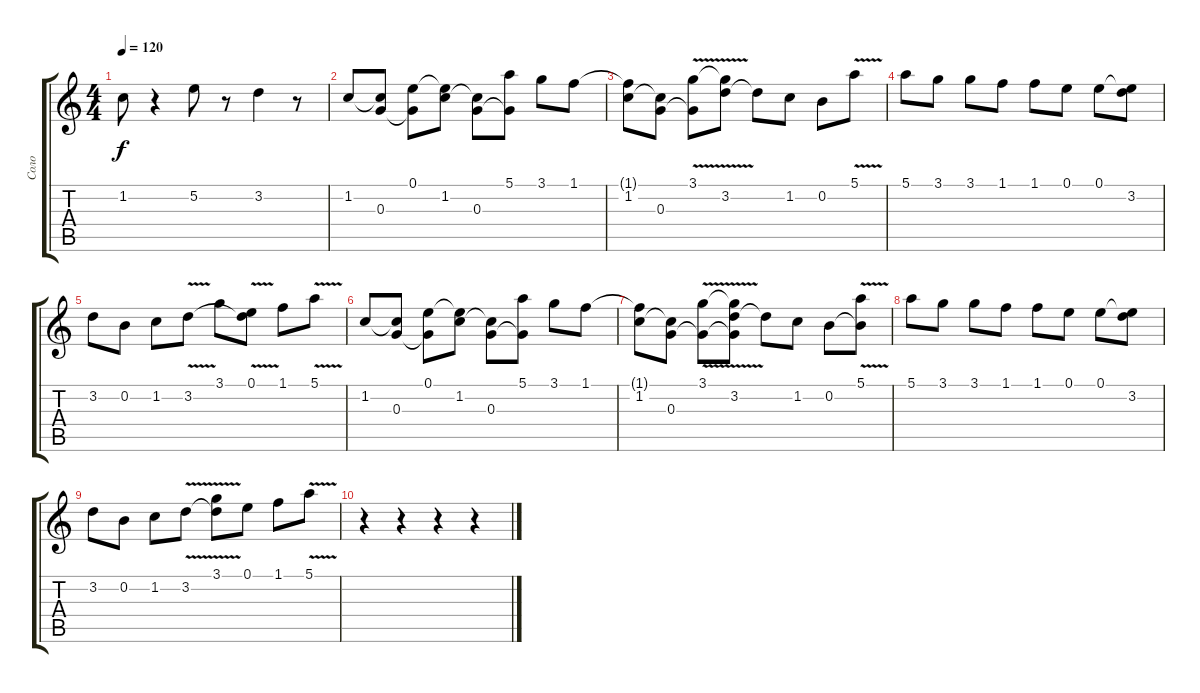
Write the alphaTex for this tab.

\track ("Соло" "Соло") {instrument distortionguitar}
\staff {score tabs}
\tuning (E4 B3 G3 D3 A2 E2) {hide}
\ts (4 4)
\tempo 120
\clef g2
\ks c
1.2.8{dy f} r.4 5.2.8 r.8 3.2.4 r.8 |
1.2.8 (1.2{t} 0.3).8 (0.1 0.3{t}).8 (0.1{t} 1.2).8 (1.2{t} 0.3).8 (5.1 0.3{t}).8 3.1.8 1.1.8 |
(1.1{t} 1.2).8 (1.2{t} 0.3).8 (3.1{v} 0.3{t}).8 (3.1{t} 3.2).8 3.2{t}.8 1.2.8 0.2.8 5.1{v}.8 |
5.1.8 3.1.8 3.1.8 1.1.8 1.1.8 0.1.8 0.1.8 (0.1{t} 3.2).8 |
3.2.8 0.2.8 1.2.8 3.2{v}.8 3.1.8 (0.1 3.2{t}).8 1.1.8 5.1{v}.8 |
1.2.8 (1.2{t} 0.3).8 (0.1 0.3{t}).8 (0.1{t} 1.2).8 (1.2{t} 0.3).8 (5.1 0.3{t}).8 3.1.8 1.1.8 |
(1.1{t} 1.2).8 (1.2{t} 0.3).8 (3.1{v} 0.3{t}).8 (3.1{t} 3.2 0.3{t}).8 3.2{t}.8 1.2.8 0.2.8 (5.1{v} 0.2{t}).8 |
5.1.8 3.1.8 3.1.8 1.1.8 1.1.8 0.1.8 0.1.8 (0.1{t} 3.2).8 |
3.2.8 0.2.8 1.2.8 3.2{v}.8 (3.1 3.2{t}).8 0.1.8 1.1.8 5.1{v}.8 |
r.4 r.4 r.4 r.4
